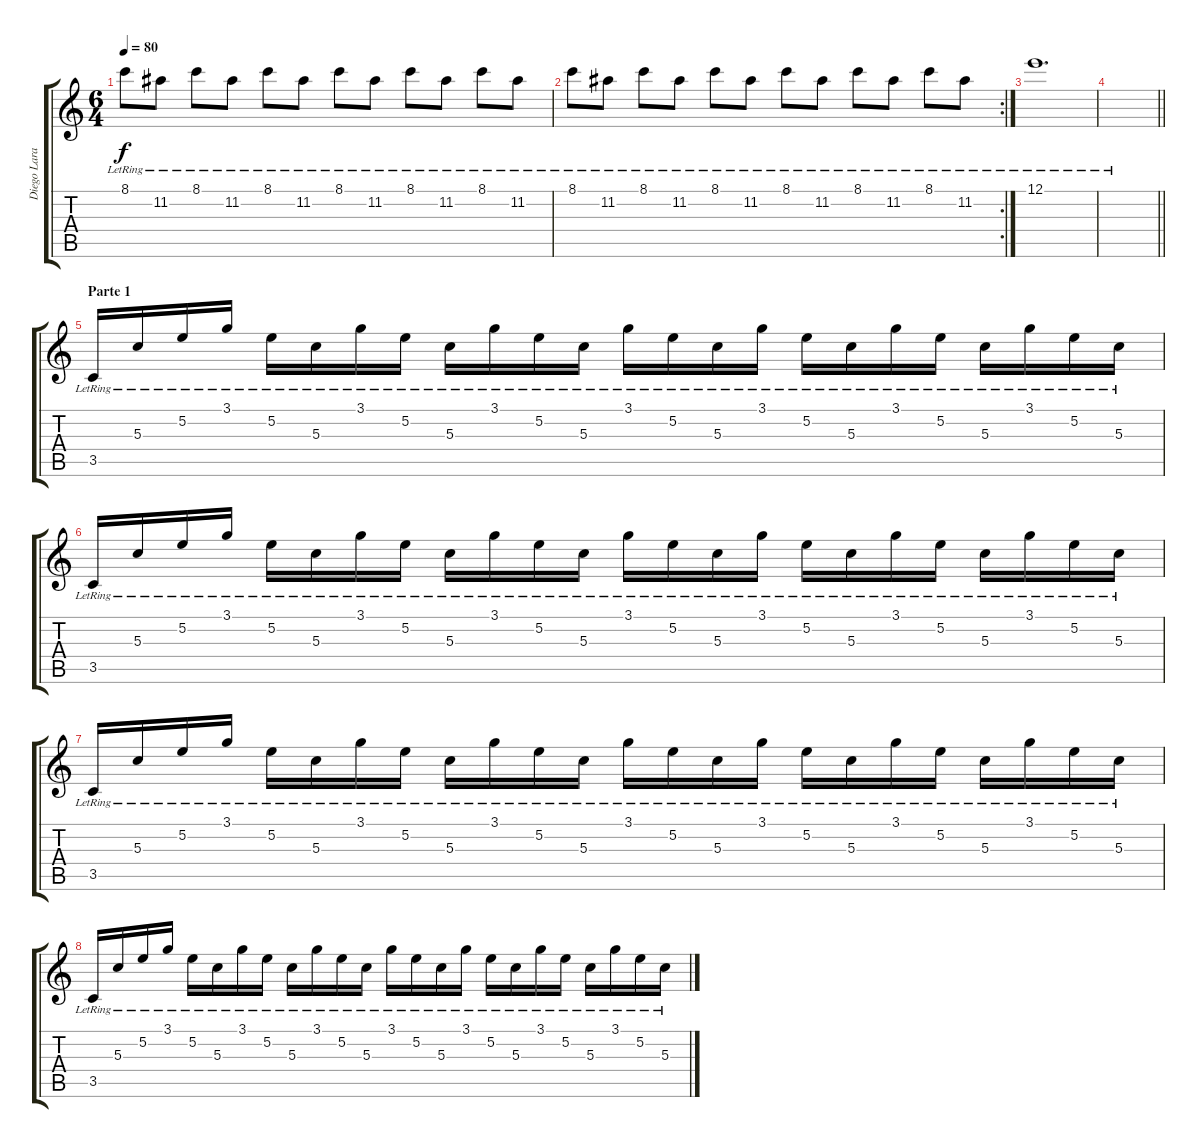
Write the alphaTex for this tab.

\track ("Diego Lara" "Diego Lara") {instrument electricguitarclean}
\staff {score tabs}
\tuning (E4 B3 G3 D3 A2 E2) {hide}
\ts (6 4)
\tempo 80
\clef g2
\ks c
8.1{lr}.8{dy f} 11.2{lr}.8 8.1{lr}.8 11.2{lr}.8 8.1{lr}.8 11.2{lr}.8 8.1{lr}.8 11.2{lr}.8 8.1{lr}.8 11.2{lr}.8 8.1{lr}.8 11.2{lr}.8 |
\rc 2
8.1{lr}.8 11.2{lr}.8 8.1{lr}.8 11.2{lr}.8 8.1{lr}.8 11.2{lr}.8 8.1{lr}.8 11.2{lr}.8 8.1{lr}.8 11.2{lr}.8 8.1{lr}.8 11.2{lr}.8 |
12.1{lr}.1{d} |
\barLineRight lightlight
|
\section ("" "Parte 1")
3.5{lr}.16 5.3{lr}.16 5.2{lr}.16 3.1{lr}.16 5.2{lr}.16 5.3{lr}.16 3.1{lr}.16 5.2{lr}.16 5.3{lr}.16 3.1{lr}.16 5.2{lr}.16 5.3{lr}.16 3.1{lr}.16 5.2{lr}.16 5.3{lr}.16 3.1{lr}.16 5.2{lr}.16 5.3{lr}.16 3.1{lr}.16 5.2{lr}.16 5.3{lr}.16 3.1{lr}.16 5.2{lr}.16 5.3{lr}.16 |
3.5{lr}.16 5.3{lr}.16 5.2{lr}.16 3.1{lr}.16 5.2{lr}.16 5.3{lr}.16 3.1{lr}.16 5.2{lr}.16 5.3{lr}.16 3.1{lr}.16 5.2{lr}.16 5.3{lr}.16 3.1{lr}.16 5.2{lr}.16 5.3{lr}.16 3.1{lr}.16 5.2{lr}.16 5.3{lr}.16 3.1{lr}.16 5.2{lr}.16 5.3{lr}.16 3.1{lr}.16 5.2{lr}.16 5.3{lr}.16 |
3.5{lr}.16 5.3{lr}.16 5.2{lr}.16 3.1{lr}.16 5.2{lr}.16 5.3{lr}.16 3.1{lr}.16 5.2{lr}.16 5.3{lr}.16 3.1{lr}.16 5.2{lr}.16 5.3{lr}.16 3.1{lr}.16 5.2{lr}.16 5.3{lr}.16 3.1{lr}.16 5.2{lr}.16 5.3{lr}.16 3.1{lr}.16 5.2{lr}.16 5.3{lr}.16 3.1{lr}.16 5.2{lr}.16 5.3{lr}.16 |
3.5{lr}.16 5.3{lr}.16 5.2{lr}.16 3.1{lr}.16 5.2{lr}.16 5.3{lr}.16 3.1{lr}.16 5.2{lr}.16 5.3{lr}.16 3.1{lr}.16 5.2{lr}.16 5.3{lr}.16 3.1{lr}.16 5.2{lr}.16 5.3{lr}.16 3.1{lr}.16 5.2{lr}.16 5.3{lr}.16 3.1{lr}.16 5.2{lr}.16 5.3{lr}.16 3.1{lr}.16 5.2{lr}.16 5.3{lr}.16
